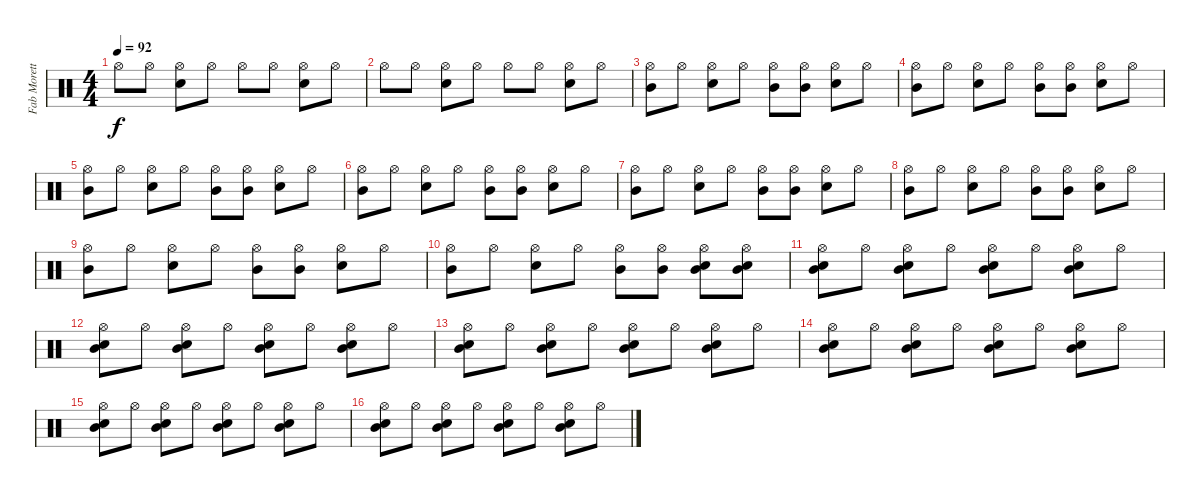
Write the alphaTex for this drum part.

\track ("Fab Moretti" "Fab Morett") {instrument percussion}
\staff {score}
\articulation defaults
\ts (4 4)
\tempo 92
\clef neutral
\ks c "Hi-Hat (open)".8{dy f} "Hi-Hat (open)".8
("Hi-Hat (open)" "Snare (hit) 2").8 "Hi-Hat (open)".8 "Hi-Hat (open)".8 "Hi-Hat (open)".8 ("Hi-Hat (open)" "Snare (hit) 2").8 "Hi-Hat (open)".8 |
"Hi-Hat (open)".8 "Hi-Hat (open)".8 ("Hi-Hat (open)" "Snare (hit) 2").8 "Hi-Hat (open)".8 "Hi-Hat (open)".8 "Hi-Hat (open)".8 ("Hi-Hat (open)" "Snare (hit) 2").8 "Hi-Hat (open)".8 |
("Hi-Hat (open)" "Mid Tom (hit)").8 "Hi-Hat (open)".8 ("Hi-Hat (open)" "Snare (hit) 2").8 "Hi-Hat (open)".8 ("Hi-Hat (open)" "Mid Tom (hit)").8 ("Hi-Hat (open)" "Mid Tom (hit)").8 ("Hi-Hat (open)" "Snare (hit) 2").8 "Hi-Hat (open)".8 |
("Hi-Hat (open)" "Mid Tom (hit)").8 "Hi-Hat (open)".8 ("Hi-Hat (open)" "Snare (hit) 2").8 "Hi-Hat (open)".8 ("Hi-Hat (open)" "Mid Tom (hit)").8 ("Hi-Hat (open)" "Mid Tom (hit)").8 ("Hi-Hat (open)" "Snare (hit) 2").8 "Hi-Hat (open)".8 |
("Hi-Hat (open)" "Mid Tom (hit)").8 "Hi-Hat (open)".8 ("Hi-Hat (open)" "Snare (hit) 2").8 "Hi-Hat (open)".8 ("Hi-Hat (open)" "Mid Tom (hit)").8 ("Hi-Hat (open)" "Mid Tom (hit)").8 ("Hi-Hat (open)" "Snare (hit) 2").8 "Hi-Hat (open)".8 |
("Hi-Hat (open)" "Mid Tom (hit)").8 "Hi-Hat (open)".8 ("Hi-Hat (open)" "Snare (hit) 2").8 "Hi-Hat (open)".8 ("Hi-Hat (open)" "Mid Tom (hit)").8 ("Hi-Hat (open)" "Mid Tom (hit)").8 ("Hi-Hat (open)" "Snare (hit) 2").8 "Hi-Hat (open)".8 |
("Hi-Hat (open)" "Mid Tom (hit)").8 "Hi-Hat (open)".8 ("Hi-Hat (open)" "Snare (hit) 2").8 "Hi-Hat (open)".8 ("Hi-Hat (open)" "Mid Tom (hit)").8 ("Hi-Hat (open)" "Mid Tom (hit)").8 ("Hi-Hat (open)" "Snare (hit) 2").8 "Hi-Hat (open)".8 |
("Hi-Hat (open)" "Mid Tom (hit)").8 "Hi-Hat (open)".8 ("Hi-Hat (open)" "Snare (hit) 2").8 "Hi-Hat (open)".8 ("Hi-Hat (open)" "Mid Tom (hit)").8 ("Hi-Hat (open)" "Mid Tom (hit)").8 ("Hi-Hat (open)" "Snare (hit) 2").8 "Hi-Hat (open)".8 |
("Hi-Hat (open)" "Mid Tom (hit)").8 "Hi-Hat (open)".8 ("Hi-Hat (open)" "Snare (hit) 2").8 "Hi-Hat (open)".8 ("Hi-Hat (open)" "Mid Tom (hit)").8 ("Hi-Hat (open)" "Mid Tom (hit)").8 ("Hi-Hat (open)" "Snare (hit) 2").8 "Hi-Hat (open)".8 |
("Hi-Hat (open)" "Mid Tom (hit)").8 "Hi-Hat (open)".8 ("Hi-Hat (open)" "Snare (hit) 2").8 "Hi-Hat (open)".8 ("Hi-Hat (open)" "Mid Tom (hit)").8 ("Hi-Hat (open)" "Mid Tom (hit)").8 ("Hi-Hat (open)" "Snare (hit) 2" "Mid Tom (hit)").8 ("Hi-Hat (open)" "Snare (hit) 2" "Mid Tom (hit)").8 |
("Hi-Hat (open)" "Snare (hit) 2" "Mid Tom (hit)").8 "Hi-Hat (open)".8 ("Hi-Hat (open)" "Snare (hit) 2" "Mid Tom (hit)").8 "Hi-Hat (open)".8 ("Hi-Hat (open)" "Snare (hit) 2" "Mid Tom (hit)").8 "Hi-Hat (open)".8 ("Hi-Hat (open)" "Snare (hit) 2" "Mid Tom (hit)").8 "Hi-Hat (open)".8 |
("Hi-Hat (open)" "Snare (hit) 2" "Mid Tom (hit)").8 "Hi-Hat (open)".8 ("Hi-Hat (open)" "Snare (hit) 2" "Mid Tom (hit)").8 "Hi-Hat (open)".8 ("Hi-Hat (open)" "Snare (hit) 2" "Mid Tom (hit)").8 "Hi-Hat (open)".8 ("Hi-Hat (open)" "Snare (hit) 2" "Mid Tom (hit)").8 "Hi-Hat (open)".8 |
("Hi-Hat (open)" "Snare (hit) 2" "Mid Tom (hit)").8 "Hi-Hat (open)".8 ("Hi-Hat (open)" "Snare (hit) 2" "Mid Tom (hit)").8 "Hi-Hat (open)".8 ("Hi-Hat (open)" "Snare (hit) 2" "Mid Tom (hit)").8 "Hi-Hat (open)".8 ("Hi-Hat (open)" "Snare (hit) 2" "Mid Tom (hit)").8 "Hi-Hat (open)".8 |
("Hi-Hat (open)" "Snare (hit) 2" "Mid Tom (hit)").8 "Hi-Hat (open)".8 ("Hi-Hat (open)" "Snare (hit) 2" "Mid Tom (hit)").8 "Hi-Hat (open)".8 ("Hi-Hat (open)" "Snare (hit) 2" "Mid Tom (hit)").8 "Hi-Hat (open)".8 ("Hi-Hat (open)" "Snare (hit) 2" "Mid Tom (hit)").8 "Hi-Hat (open)".8 |
("Hi-Hat (open)" "Snare (hit) 2" "Mid Tom (hit)").8 "Hi-Hat (open)".8 ("Hi-Hat (open)" "Snare (hit) 2" "Mid Tom (hit)").8 "Hi-Hat (open)".8 ("Hi-Hat (open)" "Snare (hit) 2" "Mid Tom (hit)").8 "Hi-Hat (open)".8 ("Hi-Hat (open)" "Snare (hit) 2" "Mid Tom (hit)").8 "Hi-Hat (open)".8 |
("Hi-Hat (open)" "Snare (hit) 2" "Mid Tom (hit)").8 "Hi-Hat (open)".8 ("Hi-Hat (open)" "Snare (hit) 2" "Mid Tom (hit)").8 "Hi-Hat (open)".8 ("Hi-Hat (open)" "Snare (hit) 2" "Mid Tom (hit)").8 "Hi-Hat (open)".8 ("Hi-Hat (open)" "Snare (hit) 2" "Mid Tom (hit)").8 "Hi-Hat (open)".8
